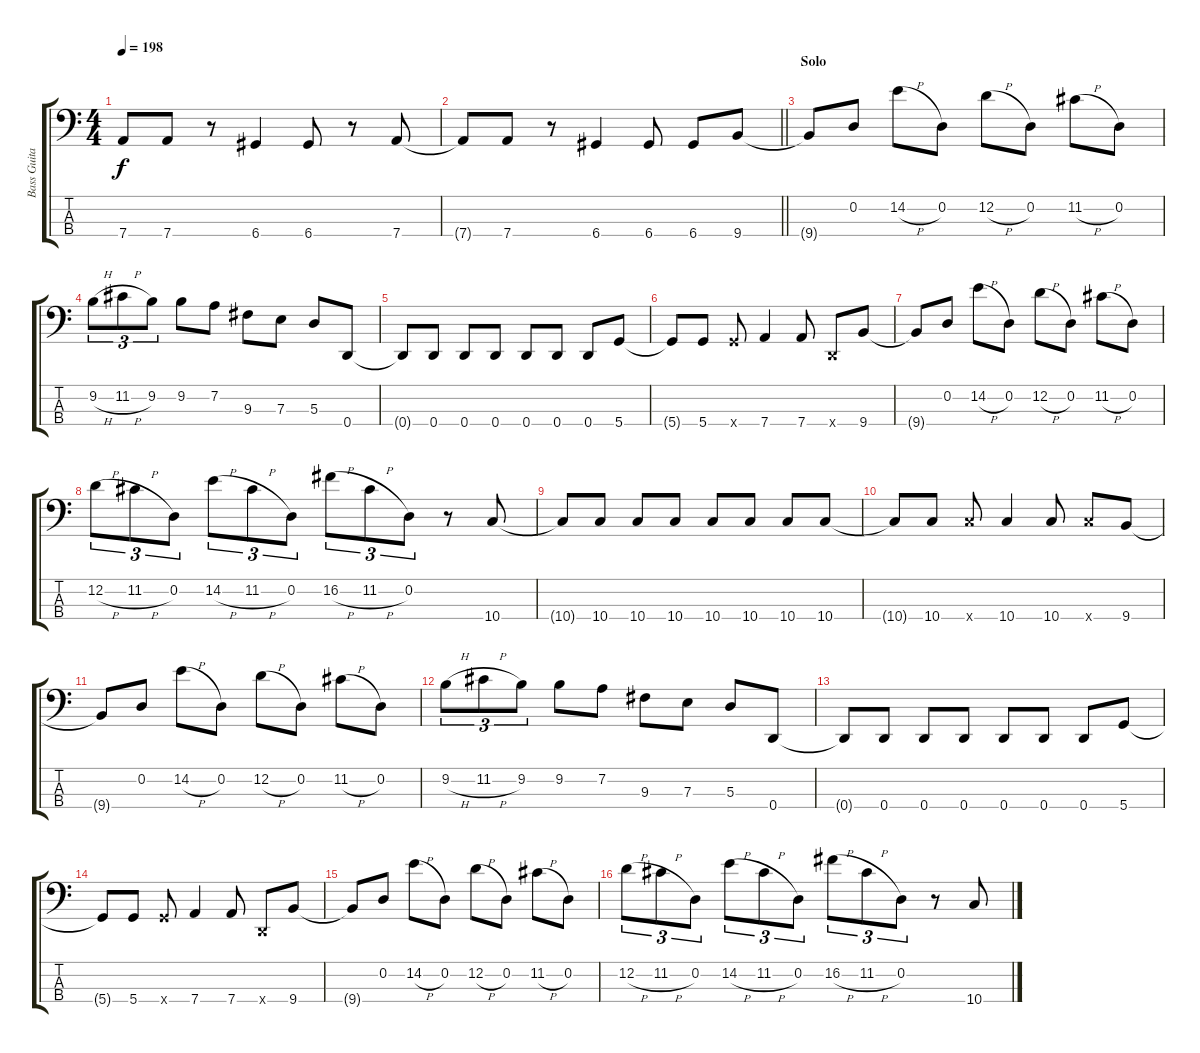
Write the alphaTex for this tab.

\track ("Bass Guitar" "Bass Guita") {instrument electricbassfinger}
\staff {score tabs}
\tuning (G2 D2 A1 D1) {hide}
\ts (4 4)
\tempo 198
\clef f4
\ks c
7.4{t}.8{dy f} 7.4.8 r.8 6.4.4 6.4.8 r.8 7.4.8 |
\barLineRight lightlight
7.4{t}.8 7.4.8 r.8 6.4.4 6.4.8 6.4.8 9.4.8 |
\section ("" "Solo")
9.4{t}.8 0.2.8 14.2{h}.8 0.2.8 12.2{h}.8 0.2.8 11.2{h}.8 0.2.8 |
9.2{h}.8{tu (3 2)} 11.2{h}.8{tu (3 2)} 9.2.8{tu (3 2)} 9.2.8 7.2.8 9.3.8 7.3.8 5.3.8 0.4.8 |
0.4{t}.8 0.4.8 0.4.8 0.4.8 0.4.8 0.4.8 0.4.8 5.4.8 |
5.4{t}.8 5.4.8 5.4{x}.8 7.4.4 7.4.8 0.4{x}.8 9.4.8 |
9.4{t}.8 0.2.8 14.2{h}.8 0.2.8 12.2{h}.8 0.2.8 11.2{h}.8 0.2.8 |
12.2{h}.8{tu (3 2)} 11.2{h}.8{tu (3 2)} 0.2.8{tu (3 2)} 14.2{h}.8{tu (3 2)} 11.2{h}.8{tu (3 2)} 0.2.8{tu (3 2)} 16.2{h}.8{tu (3 2)} 11.2{h}.8{tu (3 2)} 0.2.8{tu (3 2)} r.8 10.4.8 |
10.4{t}.8 10.4.8 10.4.8 10.4.8 10.4.8 10.4.8 10.4.8 10.4.8 |
10.4{t}.8 10.4.8 10.4{x}.8 10.4.4 10.4.8 10.4{x}.8 9.4.8 |
9.4{t}.8 0.2.8 14.2{h}.8 0.2.8 12.2{h}.8 0.2.8 11.2{h}.8 0.2.8 |
9.2{h}.8{tu (3 2)} 11.2{h}.8{tu (3 2)} 9.2.8{tu (3 2)} 9.2.8 7.2.8 9.3.8 7.3.8 5.3.8 0.4.8 |
0.4{t}.8 0.4.8 0.4.8 0.4.8 0.4.8 0.4.8 0.4.8 5.4.8 |
5.4{t}.8 5.4.8 5.4{x}.8 7.4.4 7.4.8 0.4{x}.8 9.4.8 |
9.4{t}.8 0.2.8 14.2{h}.8 0.2.8 12.2{h}.8 0.2.8 11.2{h}.8 0.2.8 |
12.2{h}.8{tu (3 2)} 11.2{h}.8{tu (3 2)} 0.2.8{tu (3 2)} 14.2{h}.8{tu (3 2)} 11.2{h}.8{tu (3 2)} 0.2.8{tu (3 2)} 16.2{h}.8{tu (3 2)} 11.2{h}.8{tu (3 2)} 0.2.8{tu (3 2)} r.8 10.4.8
